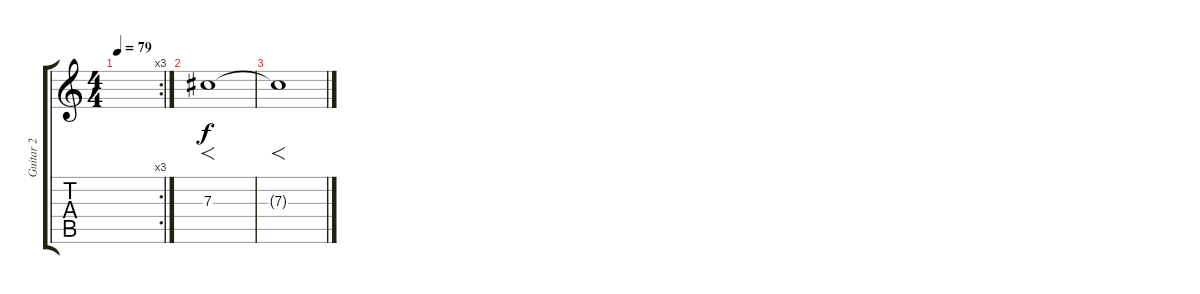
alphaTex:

\track ("Guitar 2" "Guitar 2") {instrument distortionguitar}
\staff {score tabs}
\tuning (Eb4 Bb3 Gb3 Db3 Ab2 Db2) {hide}
\rc 3
\ts (4 4)
\tempo 79
\clef g2
\ks c
|
7.3.1{f} |
7.3{t}.1{f}
